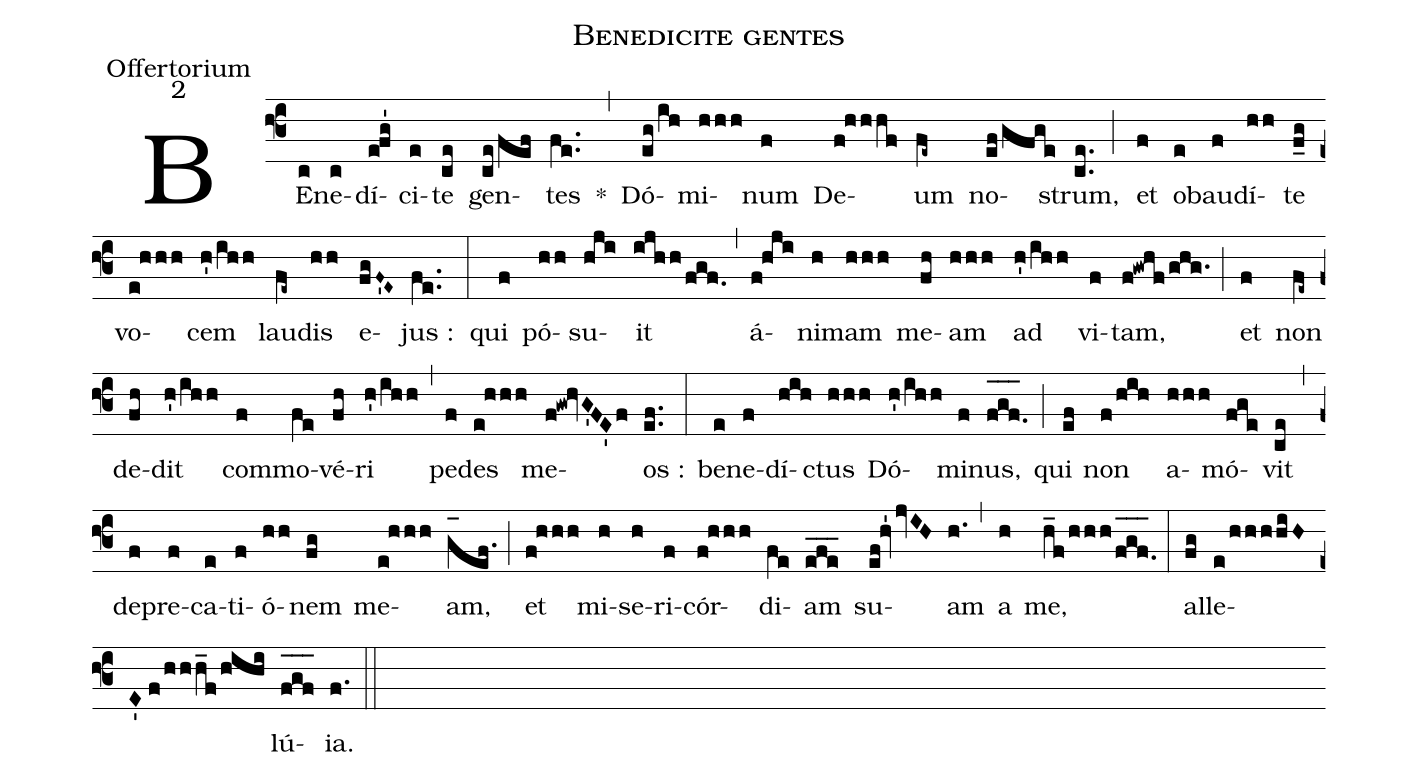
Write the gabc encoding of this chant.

name:Benedicite gentes;
office-part:Offertorium;
mode:2;
%%
(f3) BE(c)ne(c)dí(e!fg')ci(e)te(ce) gen(ce/fef)tes(fe..) *(,) Dó(eg/ih)mi(hhh)num(f) De(f!hhhf)um(fe~) no(ef/gfge)strum,(ce..) (;) et(f) ob(e)au(f)dí(hh)te(f_g) vo(e!hhh)cem(h'/ihh) lau(fe~)dis(hh) e(fgF~'E~)jus :(fe..) (:) qui(f) pó(hh)su(hji)it(ijhh/fgf.) (,) á(f!hji)ni(h)mam(hhh) me(fh)am(hhh) ad(h'/ihh) vi(f)tam,(f!gwhf/ghg.) (;) et(f) non(fe~) de(fh)dit(h'/ihh) com(f)mo(fe)vé(fh)ri(h'/ihh) (,) pe(f)des(e!hhh) me(f!gw!hvG'FE'f)os :(ef..) (:) be(e)ne(f)dí(hih)ctus(hhh) Dó(h'/ihh)mi(f)nus,(f_[oh:h]g_[oh:h]f._[oh:h]) (;) qui(ef) non(f/hih) a(hhh)mó(fge)vit(ce) (,) de(f)pre(f)ca(e)ti(f)ó(hh)nem(fg) me(e!hhh)am,(g_[oh:h]ef.) (;) et(f!hhh) mi(h)se(h)ri(f)cór(f!hhh)di(fe)am(efe___) su(ef!hv'1jvIH)am(h.) (,) a(h) me,(h_f/hhh/f_[oh:h]g_[oh:h]f._[oh:h]) (:) al(fg)le(e/hhhhiH//E'//f/hhh_f/hihi)lú(f_[oh:h]g_[oh:h]f_[oh:h]){ia}.(f.) (::)
